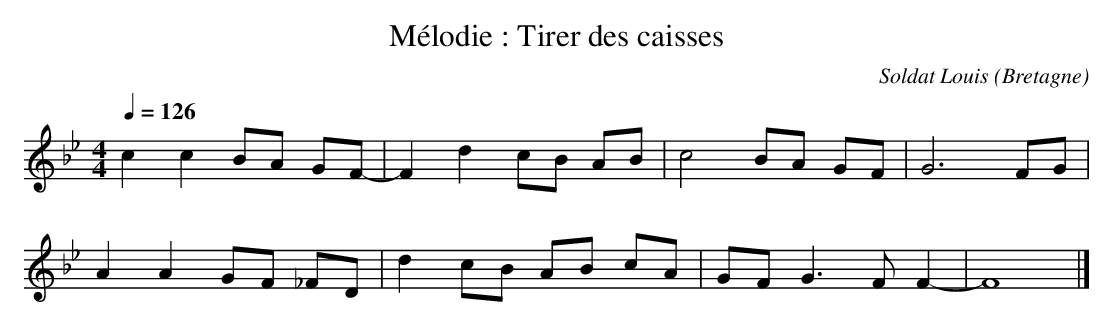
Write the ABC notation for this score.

X:1
T:Mélodie : Tirer des caisses
C:Soldat Louis
O:Bretagne
M:4/4
L:1/8
Q:1/4=126
K:Bbmaj
c2 c2 BA GF- | F2 d2 cB AB | c4 BA GF | G6 FG |
A2 A2 GF _FD | d2 cB AB cA | GF G3 F F2- | F8 |]
